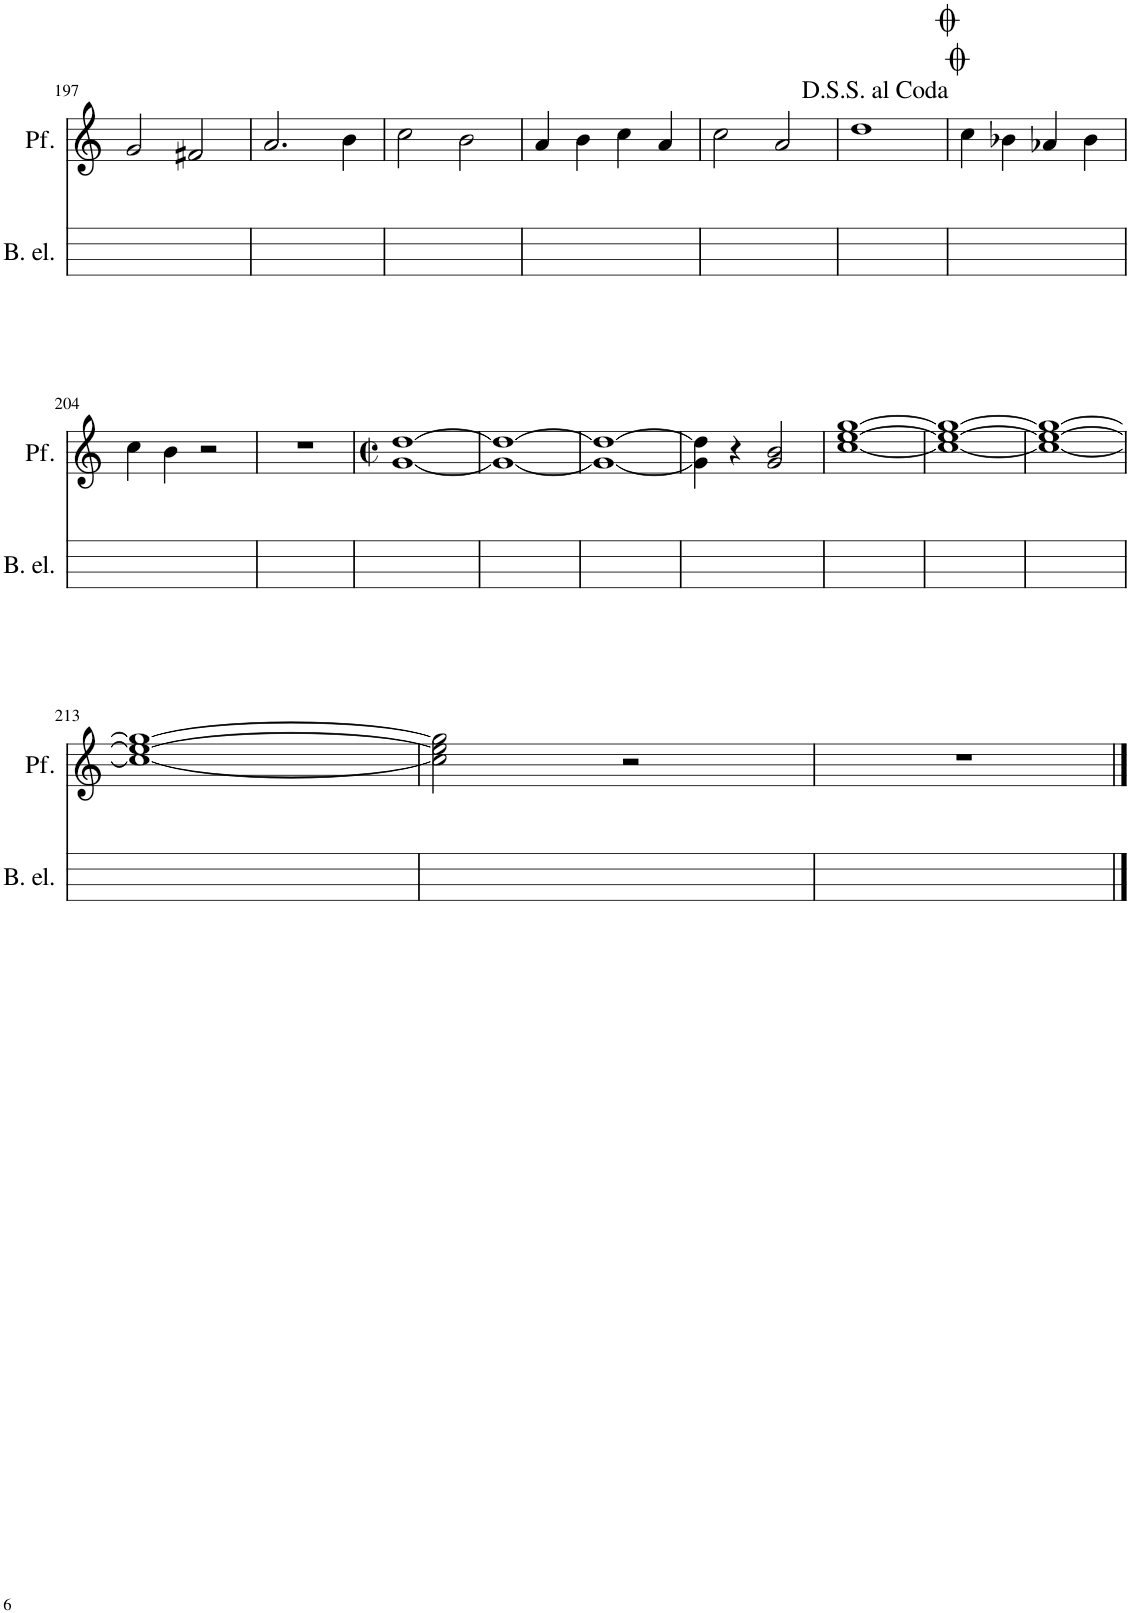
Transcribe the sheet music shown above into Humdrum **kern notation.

**kern	**kern
*part2	*part1
*staff2	*staff1
*I"Basso elettrico	*I"Piano
*I'B. el.	*
!!LO:PB:g=z
*	*clefG2
*k[]	*k[]
*M2/2	*M2/2
*met(c|)	*met(c|)
=197	=197
1r	2g/
.	2f#X/
=198	=198
1r	2.a/
.	4b\
=199	=199
1r	2cc\
.	2b\
=200	=200
1r	4a/
.	4b\
.	4cc\
.	4a/
=201	=201
1r	2cc\
.	2a/
=202	=202
1r	1dd
!	!LO:TX:a:t=D.S.S. al Coda
=203	=203
1r	4cc\
.	4b-X\
.	4a-X/
.	4b-\
!!LO:LB:g=z
=204	=204
1r	4cc\
.	4b\
.	2r
=205	=205
1r	1r
=206	=206
*M2/2	*M2/2
*met(c|)	*met(c|)
1r	[1g [1dd
=207	=207
1r	1g_ 1dd_
=208	=208
1r	1g_ 1dd_
=209	=209
1r	4g\] 4dd\]
.	4r
.	2g/ 2b/
=210	=210
1r	[1cc [1ee [1gg
=211	=211
1r	1cc_ 1ee_ 1gg_
=212	=212
1r	1cc_ 1ee_ 1gg_
!!LO:LB:g=z
=213	=213
1r	1cc_ 1ee_ 1gg_
=214	=214
1r	2cc\] 2ee\] 2gg\]
.	2r
=215	=215
1r	1r
==	==
*-	*-
